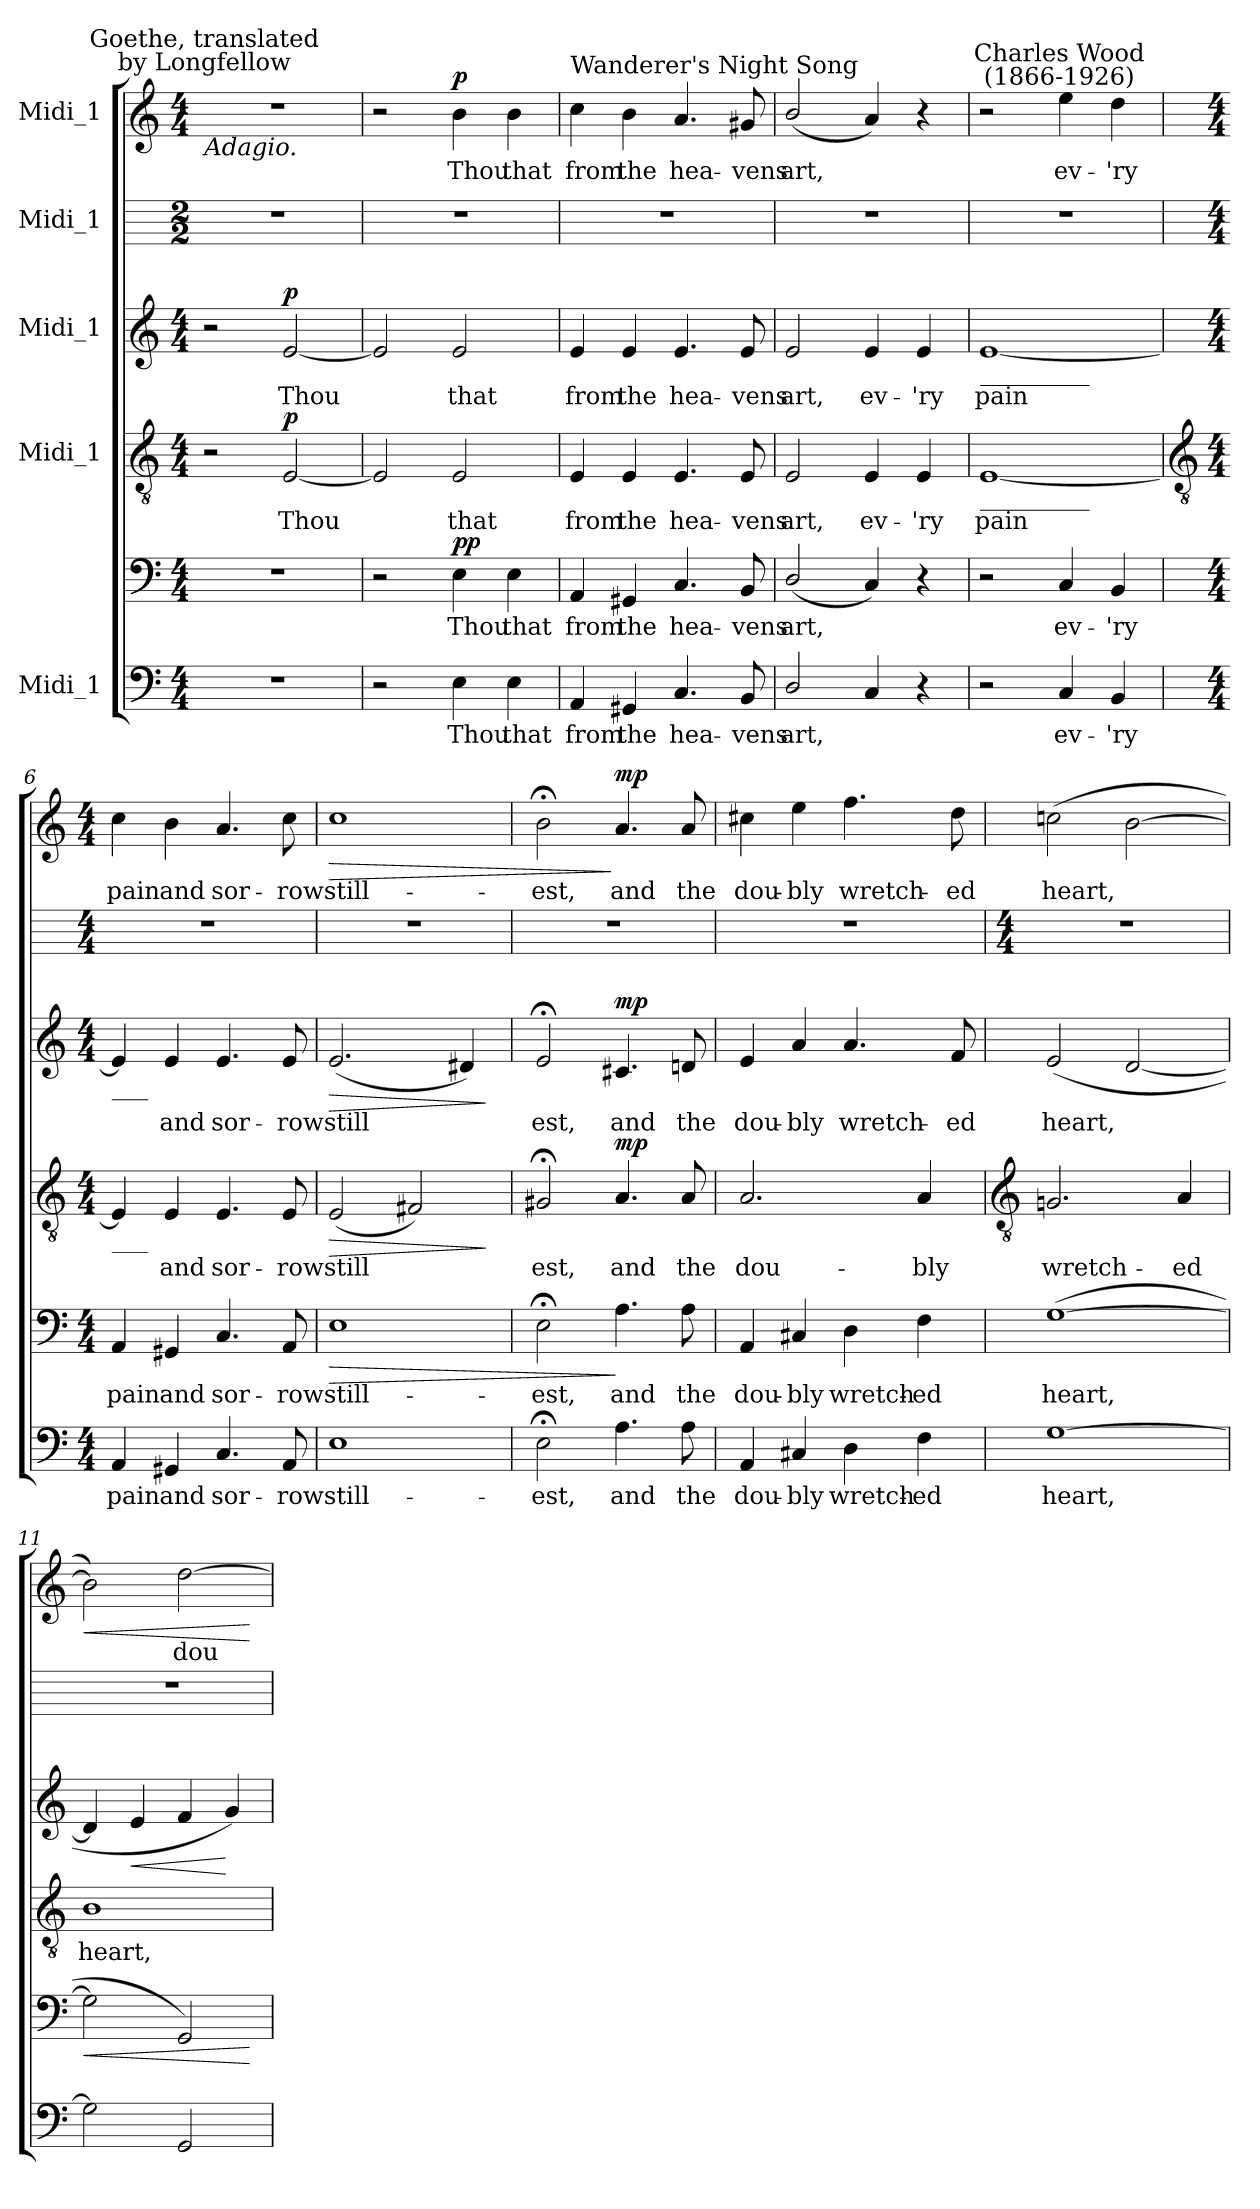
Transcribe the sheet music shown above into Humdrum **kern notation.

**kern	**text	**kern	**text	**dynam	**kern	**text	**dynam	**kern	**text	**dynam	**kern	**kern	**text	**dynam
*part5	*part5	*part5	*part5	*part5	*part4	*part4	*part4	*part3	*part3	*part3	*part2	*part1	*part1	*part1
*staff6	*staff6	*staff5	*staff5	*staff5/6	*staff4	*staff4	*staff4	*staff3	*staff3	*staff3	*staff2	*staff1	*staff1	*staff1
*I"Midi_1	*	*	*	*	*I"Midi_1	*	*	*I"Midi_1	*	*	*I"Midi_1	*I"Midi_1	*	*
*	*	*clefF4	*	*	*clefGv2	*	*	*clefG2	*	*	*	*clefG2	*	*
*k[]	*	*k[]	*	*	*k[]	*	*	*k[]	*	*	*	*k[]	*	*
*C:	*	*C:	*	*	*C:	*	*	*C:	*	*	*	*C:	*	*
*M4/4	*	*M4/4	*	*	*M4/4	*	*	*M4/4	*	*	*M2/2	*M4/4	*	*
=1	=1	=1	=1	=1	=1	=1	=1	=1	=1	=1	=1	=1	=1	=1
!	!	!	!	!	!	!	!	!	!	!	!	!LO:TX:b:i:t=Adagio.	!	!
!	!	!	!	!	!	!	!	!	!	!	!	!LO:TX:a:cj:t=Goethe, translated\nby Longfellow	!	!
1r	.	1r	.	.	2r	.	.	2r	.	.	1r	1r	.	.
!	!	!	!	!	!	!LO:LY:b	!LO:DY:b	!	!LO:LY:b	!LO:DY:b	!	!	!	!
.	.	.	.	.	[2E	Thou	p	[2e	Thou	p	.	.	.	.
=2	=2	=2	=2	=2	=2	=2	=2	=2	=2	=2	=2	=2	=2	=2
2r	.	2r	.	.	2E]	.	.	2e]	.	.	1r	2r	.	.
!	!LO:LY:b	!	!LO:LY:b	!LO:DY:b=2	!	!LO:LY:b	!	!	!LO:LY:b	!	!	!	!LO:LY:b	!
!	!	!	!	!LO:DY:n=1:b	!	!	!	!	!	!	!	!	!	!LO:DY:b
4E	Thou	4E	Thou	p p	2E	that	.	2e	that	.	.	4b	Thou	p
!	!LO:LY:b	!	!LO:LY:b	!	!	!	!	!	!	!	!	!	!LO:LY:b	!
4E	that	4E	that	.	.	.	.	.	.	.	.	4b	that	.
=3	=3	=3	=3	=3	=3	=3	=3	=3	=3	=3	=3	=3	=3	=3
!	!	!	!	!	!	!	!	!	!	!	!	!LO:TX:a:t=Wanderer's Night Song	!	!
!	!LO:LY:b	!	!LO:LY:b	!	!	!LO:LY:b	!	!	!LO:LY:b	!	!	!	!LO:LY:b	!
4AA	from	4AA	from	.	4E	from	.	4e	from	.	1r	4cc	from	.
!	!LO:LY:b	!	!LO:LY:b	!	!	!LO:LY:b	!	!	!LO:LY:b	!	!	!	!LO:LY:b	!
4GG#X	the	4GG#X	the	.	4E	the	.	4e	the	.	.	4b	the	.
!	!LO:LY:b	!	!LO:LY:b	!	!	!LO:LY:b	!	!	!LO:LY:b	!	!	!	!LO:LY:b	!
4.C	hea-	4.C	hea-	.	4.E	hea-	.	4.e	hea-	.	.	4.a	hea-	.
!	!LO:LY:b	!	!LO:LY:b	!	!	!LO:LY:b	!	!	!LO:LY:b	!	!	!	!LO:LY:b	!
8BB	-vens	8BB	-vens	.	8E	-vens	.	8e	-vens	.	.	8g#X	-vens	.
=4	=4	=4	=4	=4	=4	=4	=4	=4	=4	=4	=4	=4	=4	=4
!	!LO:LY:b	!	!LO:LY:b	!	!	!LO:LY:b	!	!	!LO:LY:b	!	!	!	!LO:LY:b	!
2D/	art,	(<2D/	art,	.	2E	art,	.	2e	art,	.	1r	(<2b/	art,	.
!	!	!	!	!	!	!LO:LY:b	!	!	!LO:LY:b	!	!	!	!	!
4C	.	4C)	.	.	4E	ev-	.	4e	ev-	.	.	4a)	.	.
!	!	!	!	!	!	!LO:LY:b	!	!	!LO:LY:b	!	!	!	!	!
4r	.	4r	.	.	4E	-'ry	.	4e	-'ry	.	.	4r	.	.
=5	=5	=5	=5	=5	=5	=5	=5	=5	=5	=5	=5	=5	=5	=5
!	!	!	!	!	!	!	!	!LO:TX:b:t=_________	!	!	!	!	!	!
!	!	!	!	!	!LO:TX:b:t=_________	!	!	!	!	!	!	!	!	!
!	!	!	!	!	!	!LO:LY:b	!	!	!LO:LY:b	!	!	!	!	!
2r	.	2r	.	.	[1E	pain	.	[1e	pain	.	1r	2r	.	.
!	!	!	!	!	!	!	!	!	!	!	!	!LO:TX:a:cj:t=Charles Wood\n(1866-1926)	!	!
!	!LO:LY:b	!	!LO:LY:b	!	!	!	!	!	!	!	!	!	!LO:LY:b	!
4C	ev-	4C	ev-	.	.	.	.	.	.	.	.	4ee	ev-	.
!	!LO:LY:b	!	!LO:LY:b	!	!	!	!	!	!	!	!	!	!LO:LY:b	!
4BB	-'ry	4BB	-'ry	.	.	.	.	.	.	.	.	4dd	-'ry	.
!!LO:LB:g=z
=6	=6	=6	=6	=6	=6	=6	=6	=6	=6	=6	=6	=6	=6	=6
*	*	*	*	*	*clefGv2	*	*	*	*	*	*	*	*	*
*M4/4	*	*M4/4	*	*	*M4/4	*	*	*M4/4	*	*	*M4/4	*M4/4	*	*
!	!	!	!	!	!	!	!	!LO:TX:b:t=___	!	!	!	!	!	!
!	!	!	!	!	!LO:TX:b:t=___	!	!	!	!	!	!	!	!	!
!	!LO:LY:b	!	!LO:LY:b	!	!	!	!	!	!	!	!	!	!LO:LY:b	!
4AA	pain	4AA	pain	.	4E]	.	.	4e]	.	.	1r	4cc	pain	.
!	!LO:LY:b	!	!LO:LY:b	!	!	!LO:LY:b	!	!	!LO:LY:b	!	!	!	!LO:LY:b	!
4GG#X	and	4GG#X	and	.	4E	and	.	4e	and	.	.	4b	and	.
!	!LO:LY:b	!	!LO:LY:b	!	!	!LO:LY:b	!	!	!LO:LY:b	!	!	!	!LO:LY:b	!
4.C	sor-	4.C	sor-	.	4.E	sor-	.	4.e	sor-	.	.	4.a	sor-	.
!	!LO:LY:b	!	!LO:LY:b	!	!	!LO:LY:b	!	!	!LO:LY:b	!	!	!	!LO:LY:b	!
8AA	-row	8AA	-row	.	8E	-row	.	8e	-row	.	.	8cc	-row	.
=7	=7	=7	=7	=7	=7	=7	=7	=7	=7	=7	=7	=7	=7	=7
!	!LO:LY:b	!	!LO:LY:b	!LO:HP:b	!	!LO:LY:b	!LO:HP:b	!	!LO:LY:b	!LO:HP:b	!	!	!LO:LY:b	!LO:HP:b
1E	still-	1E	still-	>	(<2E	still	>	(<2.e	still	>	1r	1cc	still-	>
.	.	.	.	.	2F#X)	.	.	.	.	.	.	.	.	.
.	.	.	.	.	.	.	.	4d#X)	.	.	.	.	.	.
.	.	.	.	.	.	.	]	.	.	]	.	.	.	.
=8	=8	=8	=8	=8	=8	=8	=8	=8	=8	=8	=8	=8	=8	=8
!	!LO:LY:b	!	!LO:LY:b	!	!	!LO:LY:b	!	!	!LO:LY:b	!	!	!	!LO:LY:b	!
2E;<	-est,	2E;<	-est,	.	2G#X;<	est,	.	2e;<	est,	.	1r	2b;<	-est,	.
!	!LO:LY:b	!	!LO:LY:b	!LO:DY:n=1:a=2	!	!LO:LY:b	!	!	!LO:LY:b	!	!	!	!LO:LY:b	!
!	!	!	!	!LO:DY:n=2:a	!	!	!LO:DY:a	!	!	!LO:DY:a	!	!	!	!LO:DY:n=1:a
4.A	and	4.A	and	] mp mp	4.A	and	mp	4.c#X	and	mp	.	4.a	and	] mp
!	!LO:LY:b	!	!LO:LY:b	!	!	!LO:LY:b	!	!	!LO:LY:b	!	!	!	!LO:LY:b	!
8A	the	8A	the	.	8A	the	.	8dn	the	.	.	8a	the	.
=9	=9	=9	=9	=9	=9	=9	=9	=9	=9	=9	=9	=9	=9	=9
!	!LO:LY:b	!	!LO:LY:b	!	!	!LO:LY:b	!	!	!LO:LY:b	!	!	!	!LO:LY:b	!
4AA	dou-	4AA	dou-	.	2.A	dou-	.	4e	dou-	.	1r	4cc#X	dou-	.
!	!LO:LY:b	!	!LO:LY:b	!	!	!	!	!	!LO:LY:b	!	!	!	!LO:LY:b	!
4C#X	-bly	4C#X	-bly	.	.	.	.	4a	-bly	.	.	4ee	-bly	.
!	!LO:LY:b	!	!LO:LY:b	!	!	!	!	!	!LO:LY:b	!	!	!	!LO:LY:b	!
4D	wretch-	4D	wretch-	.	.	.	.	4.a	wretch-	.	.	4.ff	wretch-	.
!	!LO:LY:b	!	!LO:LY:b	!	!	!LO:LY:b	!	!	!	!	!	!	!	!
4F	-ed	4F	-ed	.	4A	-bly	.	.	.	.	.	.	.	.
!	!	!	!	!	!	!	!	!	!LO:LY:b	!	!	!	!LO:LY:b	!
.	.	.	.	.	.	.	.	8f	-ed	.	.	8dd	-ed	.
!!LO:LB:g=z
=10	=10	=10	=10	=10	=10	=10	=10	=10	=10	=10	=10	=10	=10	=10
*	*	*	*	*	*clefGv2	*	*	*	*	*	*	*	*	*
*	*	*	*	*	*	*	*	*	*	*	*M4/4	*	*	*
!	!LO:LY:b	!	!LO:LY:b	!	!	!LO:LY:b	!	!	!LO:LY:b	!	!	!	!LO:LY:b	!
[1G	heart,	(<[1G	heart,	.	2.Gn	wretch-	.	(<2e	heart,	.	1r	(>2ccn	heart,	.
.	.	.	.	.	.	.	.	[2d	.	.	.	[2b	.	.
!	!	!	!	!	!	!LO:LY:b	!	!	!	!	!	!	!	!
.	.	.	.	.	4A	-ed	.	.	.	.	.	.	.	.
=11	=11	=11	=11	=11	=11	=11	=11	=11	=11	=11	=11	=11	=11	=11
!	!	!	!	!LO:HP:b	!	!LO:LY:b	!	!	!	!	!	!	!	!LO:HP:b
2G]	.	2G]	.	<	1B	heart,	.	4d]	.	.	1r	2b])	.	<
!	!	!	!	!	!	!	!	!	!	!LO:HP:b	!	!	!	!
.	.	.	.	.	.	.	.	4e	.	<	.	.	.	.
!	!	!	!	!	!	!	!	!	!	!	!	!	!LO:LY:b	!
2GG	.	2GG)	.	.	.	.	.	4f	.	.	.	[2dd	dou	.
.	.	.	.	.	.	.	.	4g)	.	[	.	.	.	.
.	.	.	.	[	.	.	.	.	.	.	.	.	.	[
=	=	=	=	=	=	=	=	=	=	=	=	=	=	=
*-	*-	*-	*-	*-	*-	*-	*-	*-	*-	*-	*-	*-	*-	*-
